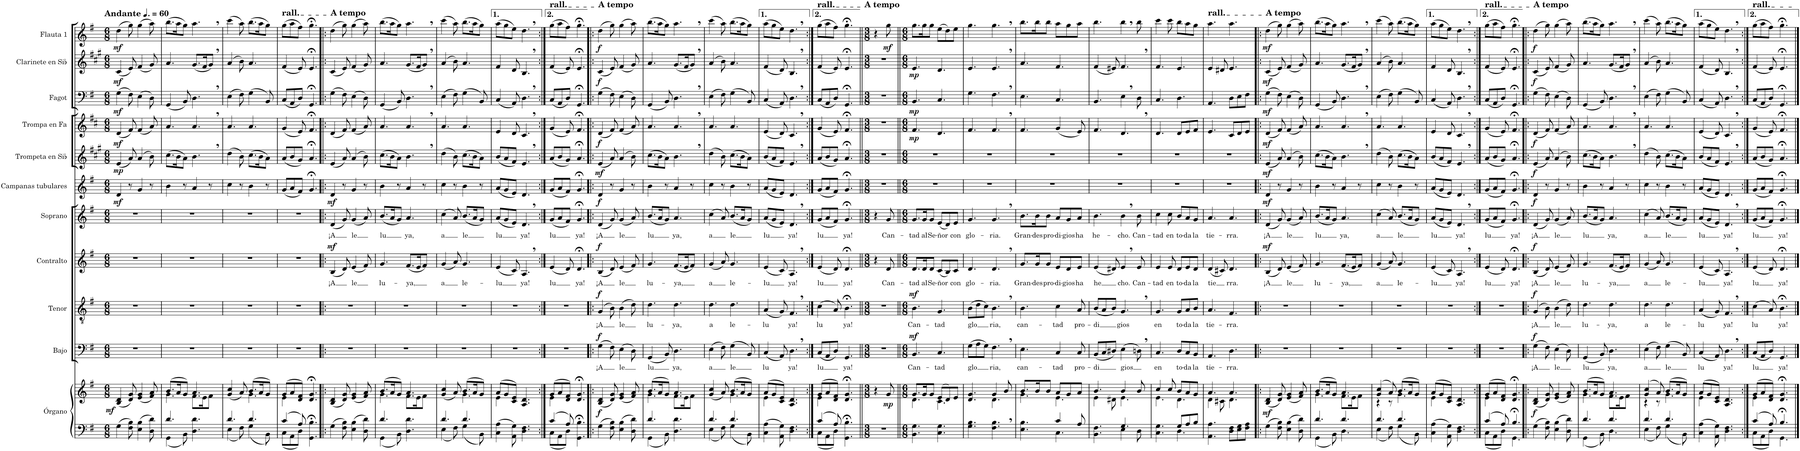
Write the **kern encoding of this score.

**kern	**kern	**dynam	**kern	**text	**dynam	**kern	**text	**dynam	**kern	**text	**dynam	**kern	**text	**dynam	**kern	**dynam	**kern	**dynam	**kern	**dynam	**kern	**dynam	**kern	**dynam	**kern	**dynam
*part11	*part11	*part11	*part10	*part10	*part10	*part9	*part9	*part9	*part8	*part8	*part8	*part7	*part7	*part7	*part6	*part6	*part5	*part5	*part4	*part4	*part3	*part3	*part2	*part2	*part1	*part1
*staff12	*staff11	*staff11/12	*staff10	*staff10	*staff10	*staff9	*staff9	*staff9	*staff8	*staff8	*staff8	*staff7	*staff7	*staff7	*staff6	*staff6	*staff5	*staff5	*staff4	*staff4	*staff3	*staff3	*staff2	*staff2	*staff1	*staff1
*I"Órgano	*	*	*I"Bajo	*	*	*I"Tenor	*	*	*I"Contralto	*	*	*I"Soprano	*	*	*I"Campanas tubulares	*	*I"Trompeta en Sib	*	*I"Trompa en Fa	*	*I"Fagot	*	*I"Clarinete en Sib	*	*I"Flauta 1	*
*	*	*	*I'B.	*	*	*I'T.	*	*	*I'C.	*	*	*I'S.	*	*	*I'C.t.	*	*I'Tpt. en Sib	*	*	*	*I'Fg.	*	*I'Cl. en Sib	*	*I'Fl. 1	*
*clefF4	*clefG2	*	*clefF4	*	*	*clefGv2	*	*	*clefG2	*	*	*clefG2	*	*	*clefG2	*	*clefG2	*	*clefG2	*	*clefF4	*	*clefG2	*	*clefG2	*
*	*	*	*	*	*	*	*	*	*	*	*	*	*	*	*	*	*Trd1c2	*	*Trd4c7	*	*	*	*Trd1c2	*	*	*
*k[f#]	*k[f#]	*	*k[f#]	*	*	*k[f#]	*	*	*k[f#]	*	*	*k[f#]	*	*	*k[f#]	*	*k[f#c#g#]	*	*k[f#c#]	*	*k[f#]	*	*k[f#c#g#]	*	*k[f#]	*
*M6/8	*M6/8	*	*M6/8	*	*	*M6/8	*	*	*M6/8	*	*	*M6/8	*	*	*M6/8	*	*M6/8	*	*M6/8	*	*M6/8	*	*M6/8	*	*M6/8	*
*MM90	*MM90	*	*MM90	*	*	*MM90	*	*	*MM90	*	*	*MM90	*	*	*MM90	*	*MM90	*	*MM90	*	*MM90	*	*MM90	*	*MM90	*
=1	=1	=1	=1	=1	=1	=1	=1	=1	=1	=1	=1	=1	=1	=1	=1	=1	=1	=1	=1	=1	=1	=1	=1	=1	=1	=1
!	!	!	!	!	!	!	!	!	!	!	!	!	!	!	!	!	!	!	!	!	!	!	!	!	!LO:TX:a:B:t=Andante	!
!	!	!LO:DY:b	!	!	!	!	!	!	!	!	!	!	!	!	!	!LO:DY:b	!	!LO:DY:b	!	!LO:DY:b	!	!LO:DY:b	!	!LO:DY:b	!	!LO:DY:b
4G\	(4B/ 4d/	mf	2.r	.	.	2.r	.	.	2.r	.	.	2.r	.	.	4d/	mf	(4e/	mp	(4d/	mf	(4G\	mf	(4c#/	mf	(4dd\	mf
8F#\ 8B\	8d/ 8g/)	.	.	.	.	.	.	.	.	.	.	.	.	.	8r	.	8a/)	.	8f#/)	.	8F#\)	.	8e/)	.	8gg\)	.
4E\ 4B\	(4e/ 4g/	.	.	.	.	.	.	.	.	.	.	.	.	.	4g/	.	(4a/	.	(4f#/	.	(4E\	.	(4f#/	.	(4gg\	.
8D\ 8d\	8f#/ 8a/)	.	.	.	.	.	.	.	.	.	.	.	.	.	8r	.	8b\)	.	8a/)	.	8D\)	.	8g#/)	.	8aa\)	.
=2	=2	=2	=2	=2	=2	=2	=2	=2	=2	=2	=2	=2	=2	=2	=2	=2	=2	=2	=2	=2	=2	=2	=2	=2	=2	=2
*^	*^	*	*	*	*	*	*	*	*	*	*	*	*	*	*	*	*	*	*	*	*	*	*	*	*	*
4.d/	4GG\	(8.b/L	4.g\	.	2.r	.	.	2.r	.	.	2.r	.	.	2.r	.	.	4b\	.	(8.cc#\L	.	4.a/	.	(4GG/	.	4.a/	.	(8.bb\L	.
.	.	16a/K	.	.	.	.	.	.	.	.	.	.	.	.	.	.	.	.	16b\K	.	.	.	.	.	.	.	16aa\K	.
.	8BB\	8g/J)	.	.	.	.	.	.	.	.	.	.	.	.	.	.	8r	.	8a\J)	.	.	.	8BB/)	.	.	.	8gg\J)	.
4.D\ 4.d\	4.ryy	4.a/	8.f#\L	.	.	.	.	.	.	.	.	.	.	.	.	.	4a/	.	4.b,\	.	4.a,/	.	4.D,\	.	(8.g#/L	.	4.aa,\	.
.	.	.	16e\K	.	.	.	.	.	.	.	.	.	.	.	.	.	.	.	.	.	.	.	.	.	16f#/K	.	.	.
.	.	.	8f#\J	.	.	.	.	.	.	.	.	.	.	.	.	.	8r	.	.	.	.	.	.	.	8g#,/J)	.	.	.
=3	=3	=3	=3	=3	=3	=3	=3	=3	=3	=3	=3	=3	=3	=3	=3	=3	=3	=3	=3	=3	=3	=3	=3	=3	=3	=3	=3	=3
4.d/	4E\	(4g/ 4cc/	4.ryy	.	2.r	.	.	2.r	.	.	2.r	.	.	2.r	.	.	4cc\	.	(4dd\	.	4.a/	.	(4E\	.	(4a/	.	(4ccc\	.
.	8F#\	8a/)	.	.	.	.	.	.	.	.	.	.	.	.	.	.	8r	.	8b\)	.	.	.	8F#\)	.	8b\)	.	8aa\)	.
4.d/	4G\	(8.b/L	4.g\	.	.	.	.	.	.	.	.	.	.	.	.	.	4b\	.	(8.cc#\L	.	4.a/	.	(4G\	.	4.a/	.	(8.bb\L	.
.	.	16a/K	.	.	.	.	.	.	.	.	.	.	.	.	.	.	.	.	16b\K	.	.	.	.	.	.	.	16aa\K	.
.	8BB\	8g/J)	.	.	.	.	.	.	.	.	.	.	.	.	.	.	8r	.	8a\J)	.	.	.	8BB/)	.	.	.	8gg\J)	.
=4	=4	=4	=4	=4	=4	=4	=4	=4	=4	=4	=4	=4	=4	=4	=4	=4	=4	=4	=4	=4	=4	=4	=4	=4	=4	=4	=4	=4
!	!	!	!	!	!	!	!	!	!	!	!	!	!	!	!	!	!	!	!	!	!	!	!	!	!	!	!LO:TX:a:t=rall.	!
4c/	8C\L	(8g/L	4e\	.	2.r	.	.	2.r	.	.	2.r	.	.	2.r	.	.	(8g/L	.	(8a/L	.	(4g/	.	(8C/L	.	(4f#/	.	(8gg\L	.
.	8AA\	8a/	.	.	.	.	.	.	.	.	.	.	.	.	.	.	8a/	.	8b/	.	.	.	8AA/	.	.	.	8aa\	.
8A/	8D\J	8d/ 8f#/J)	2ryy	.	.	.	.	.	.	.	.	.	.	.	.	.	8f#/J)	.	8g#/J)	.	8e/)	.	8D/J)	.	8e/)	.	8ff#\J)	.
4.GG\;< 4.B\;<	4.ryy	4.d/;< 4.g/;<	.	.	.	.	.	.	.	.	.	.	.	.	.	.	4.g;</	.	4.a;</	.	4.f#;</	.	4.GG;</	.	4.e;</	.	4.gg;<\	.
*	*	*v	*v	*	*	*	*	*	*	*	*	*	*	*	*	*	*	*	*	*	*	*	*	*	*	*	*	*
=5!|:	=5!|:	=5!|:	=5!|:	=5!|:	=5!|:	=5!|:	=5!|:	=5!|:	=5!|:	=5!|:	=5!|:	=5!|:	=5!|:	=5!|:	=5!|:	=5!|:	=5!|:	=5!|:	=5!|:	=5!|:	=5!|:	=5!|:	=5!|:	=5!|:	=5!|:	=5!|:	=5!|:
!	!	!	!	!	!	!	!	!	!	!	!	!	!	!	!	!	!	!	!	!	!	!	!	!	!	!LO:TX:a:B:t=A tempo	!
!	!	!	!	!	!	!	!	!	!	!	!LO:LY:b	!LO:DY:a	!	!LO:LY:b	!LO:DY:a	!	!	!	!	!	!	!	!	!	!	!	!
*v	*v	*	*	*	*	*	*	*	*	*	*	*	*	*	*	*	*	*	*	*	*	*	*	*	*	*	*
4G\	(4B/ 4d/	.	2.r	.	.	2.r	.	.	(4B/	¡A	mf	(4d/	¡A	mf	4d/	.	(4e/	.	(4d/	.	(4G\	.	(4c#/	.	(4dd\	.
8F#\ 8B\	8d/ 8g/)	.	.	.	.	.	.	.	8d/)	.	.	8g/)	.	.	8r	.	8a/)	.	8f#/)	.	8F#\)	.	8e/)	.	8gg\)	.
!	!	!	!	!	!	!	!	!	!	!LO:LY:b	!	!	!LO:LY:b	!	!	!	!	!	!	!	!	!	!	!	!	!
4E\ 4B\	(4e/ 4g/	.	.	.	.	.	.	.	(4e/	le	.	(4g/	le	.	4g/	.	(4a/	.	(4f#/	.	(4E\	.	(4f#/	.	(4gg\	.
8D\ 8d\	8f#/ 8a/)	.	.	.	.	.	.	.	8f#/)	.	.	8a/)	.	.	8r	.	8b\)	.	8a/)	.	8D\)	.	8g#/)	.	8aa\)	.
=6	=6	=6	=6	=6	=6	=6	=6	=6	=6	=6	=6	=6	=6	=6	=6	=6	=6	=6	=6	=6	=6	=6	=6	=6	=6	=6
*^	*^	*	*	*	*	*	*	*	*	*	*	*	*	*	*	*	*	*	*	*	*	*	*	*	*	*
!	!	!	!	!	!	!	!	!	!	!	!	!LO:LY:b	!	!	!LO:LY:b	!	!	!	!	!	!	!	!	!	!	!	!	!
4.d/	4GG\	(8.b/L	4.g\	.	2.r	.	.	2.r	.	.	4.g/	lu-	.	(8.b/L	lu	.	4b\	.	(8.cc#\L	.	4.a/	.	(4GG/	.	4.a/	.	(8.bb\L	.
.	.	16a/K	.	.	.	.	.	.	.	.	.	.	.	16a/K	.	.	.	.	16b\K	.	.	.	.	.	.	.	16aa\K	.
.	8BB\	8g/J)	.	.	.	.	.	.	.	.	.	.	.	8g/J)	.	.	8r	.	8a\J)	.	.	.	8BB/)	.	.	.	8gg\J)	.
!	!	!	!	!	!	!	!	!	!	!	!	!LO:LY:b	!	!	!LO:LY:b	!	!	!	!	!	!	!	!	!	!	!	!	!
4.D\ 4.d\	4.ryy	4.a/	8.f#\L	.	.	.	.	.	.	.	(8.f#/L	-ya,	.	4.a/	ya,	.	4a/	.	4.b,\	.	4.a,/	.	4.D,\	.	(8.g#/L	.	4.aa,\	.
.	.	.	16e\K	.	.	.	.	.	.	.	16e/K	.	.	.	.	.	.	.	.	.	.	.	.	.	16f#/K	.	.	.
.	.	.	8f#\J	.	.	.	.	.	.	.	8f#/J)	.	.	.	.	.	8r	.	.	.	.	.	.	.	8g#,/J)	.	.	.
=7	=7	=7	=7	=7	=7	=7	=7	=7	=7	=7	=7	=7	=7	=7	=7	=7	=7	=7	=7	=7	=7	=7	=7	=7	=7	=7	=7	=7
!	!	!	!	!	!	!	!	!	!	!	!	!LO:LY:b	!	!	!LO:LY:b	!	!	!	!	!	!	!	!	!	!	!	!	!
4.d/	4E\	(4g/ 4cc/	4.ryy	.	2.r	.	.	2.r	.	.	(4g/	a	.	(4cc\	a	.	4cc\	.	(4dd\	.	4.a/	.	(4E\	.	(4a/	.	(4ccc\	.
.	8F#\	8a/)	.	.	.	.	.	.	.	.	8a/)	.	.	8a/)	.	.	8r	.	8b\)	.	.	.	8F#\)	.	8b\)	.	8aa\)	.
!	!	!	!	!	!	!	!	!	!	!	!	!LO:LY:b	!	!	!LO:LY:b	!	!	!	!	!	!	!	!	!	!	!	!	!
4.d/	4G\	(8.b/L	4.g\	.	.	.	.	.	.	.	4.g/	le-	.	(8.b/L	le	.	4b\	.	(8.cc#\L	.	4.a/	.	(4G\	.	4.a/	.	(8.bb\L	.
.	.	16a/K	.	.	.	.	.	.	.	.	.	.	.	16a/K	.	.	.	.	16b\K	.	.	.	.	.	.	.	16aa\K	.
.	8BB\	8g/J)	.	.	.	.	.	.	.	.	.	.	.	8g/J)	.	.	8r	.	8a\J)	.	.	.	8BB/)	.	.	.	8gg\J)	.
=8	=8	=8	=8	=8	=8	=8	=8	=8	=8	=8	=8	=8	=8	=8	=8	=8	=8	=8	=8	=8	=8	=8	=8	=8	=8	=8	=8	=8
!	!	!	!	!	!	!	!	!	!	!	!	!LO:LY:b	!	!	!LO:LY:b	!	!	!	!	!	!	!	!	!	!	!	!	!
*v	*v	*	*	*	*	*	*	*	*	*	*	*	*	*	*	*	*	*	*	*	*	*	*	*	*	*	*	*
4C\ 4A\	(8a/L	4e\	.	2.r	.	.	2.r	.	.	(4e/	-lu	.	(8a/L	lu	.	(8a/L	.	(8b/L	.	4e/	.	(4C/	.	4f#/	.	(8aa\L	.
.	8g/	.	.	.	.	.	.	.	.	.	.	.	8g/	.	.	8g/	.	8a/	.	.	.	.	.	.	.	8gg\	.
8AA\ 8G\	8c/ 8e/J)	2ryy	.	.	.	.	.	.	.	8c/)	.	.	8e/J)	.	.	8e/J)	.	8f#/J)	.	8d/	.	8AA/)	.	8d/	.	8ee\J)	.
!	!	!	!	!	!	!	!	!	!	!	!LO:LY:b	!	!	!LO:LY:b	!	!	!	!	!	!	!	!	!	!	!	!	!
4.D\ 4.F#\	4.A/ 4.d/	.	.	.	.	.	.	.	.	4.A,/	ya!	.	4.d,/	ya!	.	4.d/	.	4.e,/	.	4.c#,/	.	4.D,\	.	4.B,/	.	4.dd,\	.
=9:|!	=9:|!	=9:|!	=9:|!	=9:|!	=9:|!	=9:|!	=9:|!	=9:|!	=9:|!	=9:|!	=9:|!	=9:|!	=9:|!	=9:|!	=9:|!	=9:|!	=9:|!	=9:|!	=9:|!	=9:|!	=9:|!	=9:|!	=9:|!	=9:|!	=9:|!	=9:|!	=9:|!
*^	*	*	*	*	*	*	*	*	*	*	*	*	*	*	*	*	*	*	*	*	*	*	*	*	*	*	*
!	!	!	!	!	!	!	!	!	!	!	!	!	!	!	!	!	!	!	!	!	!	!	!	!	!	!	!LO:TX:a:t=rall.	!
!	!	!	!	!	!	!	!	!	!	!	!	!LO:LY:b	!	!	!LO:LY:b	!	!	!	!	!	!	!	!	!	!	!	!	!
4c/	8C\L	(8g/L	4e\	.	2.r	.	.	2.r	.	.	(4e/	-lu	.	(8g/L	lu	.	(8g/L	.	(8a/L	.	(4g/	.	(8C/L	.	(4f#/	.	(8gg\L	.
.	8AA\	8a/	.	.	.	.	.	.	.	.	.	.	.	8a/	.	.	8a/	.	8b/	.	.	.	8AA/	.	.	.	8aa\	.
8A/	8D\J	8d/ 8f#/J)	2ryy	.	.	.	.	.	.	.	8d/)	.	.	8f#/J)	.	.	8f#/J)	.	8g#/J)	.	8e/)	.	8D/J)	.	8e/)	.	8ff#\J)	.
!	!	!	!	!	!	!	!	!	!	!	!	!LO:LY:b	!	!	!LO:LY:b	!	!	!	!	!	!	!	!	!	!	!	!	!
4.GG\;< 4.B\;<	4.ryy	4.d/;< 4.g/;<	.	.	.	.	.	.	.	.	4.d;</	ya!	.	4.g;</	ya!	.	4.g;</	.	4.a;</	.	4.f#;</	.	4.GG;</	.	4.e;</	.	4.gg;<\	.
*	*	*v	*v	*	*	*	*	*	*	*	*	*	*	*	*	*	*	*	*	*	*	*	*	*	*	*	*	*
=10!|:	=10!|:	=10!|:	=10!|:	=10!|:	=10!|:	=10!|:	=10!|:	=10!|:	=10!|:	=10!|:	=10!|:	=10!|:	=10!|:	=10!|:	=10!|:	=10!|:	=10!|:	=10!|:	=10!|:	=10!|:	=10!|:	=10!|:	=10!|:	=10!|:	=10!|:	=10!|:	=10!|:
!	!	!	!	!	!	!	!	!	!	!	!	!	!	!	!	!	!	!	!	!	!	!	!	!	!	!LO:TX:a:B:t=A tempo	!
!	!	!	!LO:DY:b	!	!LO:LY:b	!LO:DY:a	!	!LO:LY:b	!LO:DY:a	!	!LO:LY:b	!LO:DY:a	!	!LO:LY:b	!LO:DY:a	!	!	!	!LO:DY:b	!	!LO:DY:b	!	!	!	!LO:DY:b	!	!LO:DY:b
*v	*v	*	*	*	*	*	*	*	*	*	*	*	*	*	*	*	*	*	*	*	*	*	*	*	*	*	*
4G\	(4B/ 4d/	f	(4G\	¡A	f	(4G/	¡A	f	(4B/	¡A	f	(4d/	¡A	f	4d/	.	(4e/	mf	(4d/	f	(4G\	.	(4c#/	f	(4dd\	f
8F#\ 8B\	8d/ 8g/)	.	8F#\)	.	.	8B\)	.	.	8d/)	.	.	8g/)	.	.	8r	.	8a/)	.	8f#/)	.	8F#\)	.	8e/)	.	8gg\)	.
!	!	!	!	!LO:LY:b	!	!	!LO:LY:b	!	!	!LO:LY:b	!	!	!LO:LY:b	!	!	!	!	!	!	!	!	!	!	!	!	!
4E\ 4B\	(4e/ 4g/	.	(4E\	le	.	(4B\	le	.	(4e/	le	.	(4g/	le	.	4g/	.	(4a/	.	(4f#/	.	(4E\	.	(4f#/	.	(4gg\	.
8D\ 8d\	8f#/ 8a/)	.	8D\)	.	.	8d\)	.	.	8f#/)	.	.	8a/)	.	.	8r	.	8b\)	.	8a/)	.	8D\)	.	8g#/)	.	8aa\)	.
=11	=11	=11	=11	=11	=11	=11	=11	=11	=11	=11	=11	=11	=11	=11	=11	=11	=11	=11	=11	=11	=11	=11	=11	=11	=11	=11
*^	*^	*	*	*	*	*	*	*	*	*	*	*	*	*	*	*	*	*	*	*	*	*	*	*	*	*
!	!	!	!	!	!	!LO:LY:b	!	!	!LO:LY:b	!	!	!LO:LY:b	!	!	!LO:LY:b	!	!	!	!	!	!	!	!	!	!	!	!	!
4.d/	4GG\	(8.b/L	4.g\	.	(4GG/	lu	.	4.d\	lu-	.	4.g/	lu-	.	(8.b/L	lu	.	4b\	.	(8.cc#\L	.	4.a/	.	(4GG/	.	4.a/	.	(8.bb\L	.
.	.	16a/K	.	.	.	.	.	.	.	.	.	.	.	16a/K	.	.	.	.	16b\K	.	.	.	.	.	.	.	16aa\K	.
.	8BB\	8g/J)	.	.	8BB/)	.	.	.	.	.	.	.	.	8g/J)	.	.	8r	.	8a\J)	.	.	.	8BB/)	.	.	.	8gg\J)	.
!	!	!	!	!	!	!LO:LY:b	!	!	!LO:LY:b	!	!	!LO:LY:b	!	!	!LO:LY:b	!	!	!	!	!	!	!	!	!	!	!	!	!
4.D\ 4.d\	4.ryy	4.a/	8.f#\L	.	4.D\	ya,	.	4.d\	-ya,	.	(8.f#/L	-ya,	.	4.a/	ya,	.	4a/	.	4.b,\	.	4.a,/	.	4.D,\	.	(8.g#/L	.	4.aa,\	.
.	.	.	16e\K	.	.	.	.	.	.	.	16e/K	.	.	.	.	.	.	.	.	.	.	.	.	.	16f#/K	.	.	.
.	.	.	8f#\J	.	.	.	.	.	.	.	8f#/J)	.	.	.	.	.	8r	.	.	.	.	.	.	.	8g#,/J)	.	.	.
=12	=12	=12	=12	=12	=12	=12	=12	=12	=12	=12	=12	=12	=12	=12	=12	=12	=12	=12	=12	=12	=12	=12	=12	=12	=12	=12	=12	=12
!	!	!	!	!	!	!LO:LY:b	!	!	!LO:LY:b	!	!	!LO:LY:b	!	!	!LO:LY:b	!	!	!	!	!	!	!	!	!	!	!	!	!
4.d/	4E\	(4g/ 4cc/	4.ryy	.	(4E\	a	.	4.d\	a	.	(4g/	a	.	(4cc\	a	.	4cc\	.	(4dd\	.	4.a/	.	(4E\	.	(4a/	.	(4ccc\	.
.	8F#\	8a/)	.	.	8F#\)	.	.	.	.	.	8a/)	.	.	8a/)	.	.	8r	.	8b\)	.	.	.	8F#\)	.	8b\)	.	8aa\)	.
!	!	!	!	!	!	!LO:LY:b	!	!	!LO:LY:b	!	!	!LO:LY:b	!	!	!LO:LY:b	!	!	!	!	!	!	!	!	!	!	!	!	!
4.d/	4G\	(8.b/L	4.g\	.	(4G\	le	.	4.d\	le-	.	4.g/	le-	.	(8.b/L	le	.	4b\	.	(8.cc#\L	.	4.a/	.	(4G\	.	4.a/	.	(8.bb\L	.
.	.	16a/K	.	.	.	.	.	.	.	.	.	.	.	16a/K	.	.	.	.	16b\K	.	.	.	.	.	.	.	16aa\K	.
.	8BB\	8g/J)	.	.	8BB/)	.	.	.	.	.	.	.	.	8g/J)	.	.	8r	.	8a\J)	.	.	.	8BB/)	.	.	.	8gg\J)	.
=13	=13	=13	=13	=13	=13	=13	=13	=13	=13	=13	=13	=13	=13	=13	=13	=13	=13	=13	=13	=13	=13	=13	=13	=13	=13	=13	=13	=13
!	!	!	!	!	!	!LO:LY:b	!	!	!LO:LY:b	!	!	!LO:LY:b	!	!	!LO:LY:b	!	!	!	!	!	!	!	!	!	!	!	!	!
*v	*v	*	*	*	*	*	*	*	*	*	*	*	*	*	*	*	*	*	*	*	*	*	*	*	*	*	*	*
4C\ 4A\	(8a/L	4e\	.	(4C/	lu	.	(4A/	-lu	.	(4e/	-lu	.	(8a/L	lu	.	(8a/L	.	(8b/L	.	(4e/	.	(4C/	.	(4f#/	.	(8aa\L	.
.	8g/	.	.	.	.	.	.	.	.	.	.	.	8g/	.	.	8g/	.	8a/	.	.	.	.	.	.	.	8gg\	.
8AA\ 8G\	8c/ 8e/J)	2ryy	.	8AA/)	.	.	8G/)	.	.	8c/)	.	.	8e/J)	.	.	8e/J)	.	8f#/J)	.	8d/)	.	8AA/)	.	8d/)	.	8ee\J)	.
!	!	!	!	!	!LO:LY:b	!	!	!LO:LY:b	!	!	!LO:LY:b	!	!	!LO:LY:b	!	!	!	!	!	!	!	!	!	!	!	!	!
4.D\ 4.F#\	4.A/ 4.d/	.	.	4.D,\	ya!	.	4.F#,/	ya!	.	4.A,/	ya!	.	4.d,/	ya!	.	4.d/	.	4.e,/	.	4.c#,/	.	4.D,\	.	4.B,/	.	4.dd,\	.
=14:|!	=14:|!	=14:|!	=14:|!	=14:|!	=14:|!	=14:|!	=14:|!	=14:|!	=14:|!	=14:|!	=14:|!	=14:|!	=14:|!	=14:|!	=14:|!	=14:|!	=14:|!	=14:|!	=14:|!	=14:|!	=14:|!	=14:|!	=14:|!	=14:|!	=14:|!	=14:|!	=14:|!
*^	*	*	*	*	*	*	*	*	*	*	*	*	*	*	*	*	*	*	*	*	*	*	*	*	*	*	*
!	!	!	!	!	!	!	!	!	!	!	!	!	!	!	!	!	!	!	!	!	!	!	!	!	!	!	!LO:TX:a:t=rall.	!
!	!	!	!	!	!	!LO:LY:b	!	!	!LO:LY:b	!	!	!LO:LY:b	!	!	!LO:LY:b	!	!	!	!	!	!	!	!	!	!	!	!	!
4c/	8C\L	(8g/L	4e\	.	(8C/L	lu	.	(4c\	-lu	.	(4e/	-lu	.	(8g/L	lu	.	(8g/L	.	(8a/L	.	(4g/	.	(8C/L	.	(4f#/	.	(8gg\L	.
.	8AA\	8a/	.	.	8AA/	.	.	.	.	.	.	.	.	8a/	.	.	8a/	.	8b/	.	.	.	8AA/	.	.	.	8aa\	.
8A/	8D\J	8d/ 8f#/J)	2ryy	.	8D/J)	.	.	8A/)	.	.	8d/)	.	.	8f#/J)	.	.	8f#/J)	.	8g#/J)	.	8e/)	.	8D/J)	.	8e/)	.	8ff#\J)	.
!	!	!	!	!	!	!LO:LY:b	!	!	!LO:LY:b	!	!	!LO:LY:b	!	!	!LO:LY:b	!	!	!	!	!	!	!	!	!	!	!	!	!
4.GG\;< 4.B\;<	4.ryy	4.d/;< 4.g/;<	.	.	4.GG/	ya!	.	4.B;<\	ya!	.	4.d;</	ya!	.	4.g;</	ya!	.	4.g;</	.	4.a;</	.	4.f#;</	.	4.GG;</	.	4.e;</	.	4.gg;<\	.
*v	*v	*	*	*	*	*	*	*	*	*	*	*	*	*	*	*	*	*	*	*	*	*	*	*	*	*	*	*
*	*v	*v	*	*	*	*	*	*	*	*	*	*	*	*	*	*	*	*	*	*	*	*	*	*	*	*	*
=15||	=15||	=15||	=15||	=15||	=15||	=15||	=15||	=15||	=15||	=15||	=15||	=15||	=15||	=15||	=15||	=15||	=15||	=15||	=15||	=15||	=15||	=15||	=15||	=15||	=15||	=15||
*M3/8	*M3/8	*	*M3/8	*	*	*M3/8	*	*	*M3/8	*	*	*M3/8	*	*	*M3/8	*	*M3/8	*	*M3/8	*	*M3/8	*	*M3/8	*	*M3/8	*
*^	*	*	*	*	*	*	*	*	*	*	*	*	*	*	*	*	*	*	*	*	*	*	*	*	*	*
!	!	!	!	!	!	!	!	!	!	!	!	!	!	!	!	!	!	!	!	!	!	!	!	!	!	!LO:TX:a:B:t=A tempo	!
*v	*v	*	*	*	*	*	*	*	*	*	*	*	*	*	*	*	*	*	*	*	*	*	*	*	*	*	*
4.r	4r	.	4.r	.	.	4.r	.	.	4r	.	.	4r	.	.	4.r	.	4.r	.	4.r	.	4.r	.	4.r	.	4r	.
!	!	!LO:DY:b	!	!	!	!	!	!	!	!LO:LY:b	!	!	!LO:LY:b	!	!	!	!	!	!	!	!	!	!	!	!	!LO:DY:b
.	8g/	mp	.	.	.	.	.	.	8d/	Can-	.	8g/	Can-	.	.	.	.	.	.	.	.	.	.	.	8gg\	mf
=16||	=16||	=16||	=16||	=16||	=16||	=16||	=16||	=16||	=16||	=16||	=16||	=16||	=16||	=16||	=16||	=16||	=16||	=16||	=16||	=16||	=16||	=16||	=16||	=16||	=16||	=16||
*M6/8	*M6/8	*	*M6/8	*	*	*M6/8	*	*	*M6/8	*	*	*M6/8	*	*	*M6/8	*	*M6/8	*	*M6/8	*	*M6/8	*	*M6/8	*	*M6/8	*
*	*^	*	*	*	*	*	*	*	*	*	*	*	*	*	*	*	*	*	*	*	*	*	*	*	*	*
!	!	!	!	!	!LO:LY:b	!LO:DY:a	!	!LO:LY:b	!LO:DY:a	!	!LO:LY:b	!	!	!LO:LY:b	!	!	!	!	!	!	!LO:DY:b	!	!LO:DY:b	!	!LO:DY:b	!	!
4.BB\ 4.G\	8.g/L	4.d\	.	4.BB/	Can-	mf	4.B\	Can-	mf	8.d/L	-tad	.	8.g/L	-tad	.	2.r	.	2.r	.	4.f#/	mp	4.BB/	mp	4.e/	mp	8.gg\L	.
!	!	!	!	!	!	!	!	!	!	!	!LO:LY:b	!	!	!LO:LY:b	!	!	!	!	!	!	!	!	!	!	!	!	!
.	16g/K	.	.	.	.	.	.	.	.	16d/K	al	.	16g/K	al	.	.	.	.	.	.	.	.	.	.	.	16gg\K	.
!	!	!	!	!	!	!	!	!	!	!	!LO:LY:b	!	!	!LO:LY:b	!	!	!	!	!	!	!	!	!	!	!	!	!
.	8g/J	.	.	.	.	.	.	.	.	8d/J	Se-	.	8g/J	Se-	.	.	.	.	.	.	.	.	.	.	.	8gg\J	.
!	!	!	!	!	!LO:LY:b	!	!	!LO:LY:b	!	!	!LO:LY:b	!	!	!LO:LY:b	!	!	!	!	!	!	!	!	!	!	!	!	!
4.C\ 4.G\	(8e/L	4.c\	.	4.C/	-tad	.	4.G/	-tad	.	(8c/L	-ñor	.	(8e/L	-ñor	.	.	.	.	.	4.d/	.	4.C/	.	4.d/	.	(8ee\L	.
.	8d/)	.	.	.	.	.	.	.	.	8B/)	.	.	8d/)	.	.	.	.	.	.	.	.	.	.	.	.	8dd\)	.
!	!	!	!	!	!	!	!	!	!	!	!LO:LY:b	!	!	!LO:LY:b	!	!	!	!	!	!	!	!	!	!	!	!	!
.	8e/J	.	.	.	.	.	.	.	.	8c/J	con	.	8e/J	con	.	.	.	.	.	.	.	.	.	.	.	8ee\J	.
=17	=17	=17	=17	=17	=17	=17	=17	=17	=17	=17	=17	=17	=17	=17	=17	=17	=17	=17	=17	=17	=17	=17	=17	=17	=17	=17	=17
!	!	!	!	!	!LO:LY:b	!	!	!LO:LY:b	!	!	!LO:LY:b	!	!	!LO:LY:b	!	!	!	!	!	!	!	!	!	!	!	!	!
4.G\ 4.B\	4.d/ 4.g/	4.ryy	.	(8G\L	glo	.	(8B\L	glo	.	4.d/	glo-	.	4.g/	glo-	.	2.r	.	2.r	.	4.f#/	.	4.G\	.	4.e/	.	4.gg\	.
.	.	.	.	8A\	.	.	8d\	.	.	.	.	.	.	.	.	.	.	.	.	.	.	.	.	.	.	.	.
.	.	.	.	8G\J)	.	.	8c\J)	.	.	.	.	.	.	.	.	.	.	.	.	.	.	.	.	.	.	.	.
!	!	!	!	!	!LO:LY:b	!	!	!LO:LY:b	!	!	!LO:LY:b	!	!	!LO:LY:b	!	!	!	!	!	!	!	!	!	!	!	!	!
4.F#\, 4.B\,	4g/	4.d\	.	4.F#,\	ria,	.	4.B,\	ria,	.	4.d,/	-ria.	.	4.g,/	-ria.	.	.	.	.	.	4.f#,/	.	4.F#,\	.	4.e,/	.	4.gg,\	.
.	8b/	.	.	.	.	.	.	.	.	.	.	.	.	.	.	.	.	.	.	.	.	.	.	.	.	.	.
=18	=18	=18	=18	=18	=18	=18	=18	=18	=18	=18	=18	=18	=18	=18	=18	=18	=18	=18	=18	=18	=18	=18	=18	=18	=18	=18	=18
*^	*	*	*	*	*	*	*	*	*	*	*	*	*	*	*	*	*	*	*	*	*	*	*	*	*	*	*
!	!	!	!	!	!	!LO:LY:b	!	!	!LO:LY:b	!	!	!LO:LY:b	!	!	!LO:LY:b	!	!	!	!	!	!	!	!	!	!	!	!	!
4.E\ 4.B\	4.ryy	8.b/L	4.g\	.	4.E\	can-	.	4.B\	can-	.	8.g/L	Gran-	.	8.b\L	Gran-	.	2.r	.	2.r	.	4.f#/	.	4.E\	.	4.a/	.	8.bb\L	.
!	!	!	!	!	!	!	!	!	!	!	!	!LO:LY:b	!	!	!LO:LY:b	!	!	!	!	!	!	!	!	!	!	!	!	!
.	.	16b/K	.	.	.	.	.	.	.	.	16g/K	-des	.	16b\K	-des	.	.	.	.	.	.	.	.	.	.	.	16bb\K	.
!	!	!	!	!	!	!	!	!	!	!	!	!LO:LY:b	!	!	!LO:LY:b	!	!	!	!	!	!	!	!	!	!	!	!	!
.	.	8b/J	.	.	.	.	.	.	.	.	8g/J	pro-	.	8b\J	pro-	.	.	.	.	.	.	.	.	.	.	.	8bb\J	.
!	!	!	!	!	!	!LO:LY:b	!	!	!LO:LY:b	!	!	!LO:LY:b	!	!	!LO:LY:b	!	!	!	!	!	!	!	!	!	!	!	!	!
4c/	4.C\	8a/L	4.e\	.	4C/	-tad	.	4c\	-tad	.	8e/L	-di-	.	8a/L	-di-	.	.	.	.	.	(4g/	.	4.C/	.	4.f#/	.	8aa\L	.
!	!	!	!	!	!	!	!	!	!	!	!	!LO:LY:b	!	!	!LO:LY:b	!	!	!	!	!	!	!	!	!	!	!	!	!
.	.	8g/	.	.	.	.	.	.	.	.	8d/	-gios	.	8g/	-gios	.	.	.	.	.	.	.	.	.	.	.	8gg\	.
!	!	!	!	!	!	!LO:LY:b	!	!	!LO:LY:b	!	!	!LO:LY:b	!	!	!LO:LY:b	!	!	!	!	!	!	!	!	!	!	!	!	!
8A/	.	8a/J	.	.	8C/	pro-	.	8A/	pro-	.	8e/J	ha	.	8a/J	ha	.	.	.	.	.	8e/)	.	.	.	.	.	8aa\J	.
=19	=19	=19	=19	=19	=19	=19	=19	=19	=19	=19	=19	=19	=19	=19	=19	=19	=19	=19	=19	=19	=19	=19	=19	=19	=19	=19	=19	=19
!	!	!	!	!	!	!LO:LY:b	!	!	!LO:LY:b	!	!	!LO:LY:b	!	!	!LO:LY:b	!	!	!	!	!	!	!	!	!	!	!	!	!
4.BB\ 4.F#\	4.ryy	4.b/	4e\	.	(8BB/L	-di	.	(8B/L	-di	.	(4e/	he	.	4.b\	he-	.	2.r	.	2.r	.	4.f#/	.	4.BB/	.	(4f#/	.	4.bb\	.
.	.	.	.	.	8C/	.	.	8A/	.	.	.	.	.	.	.	.	.	.	.	.	.	.	.	.	.	.	.	.
.	.	.	8d#X\	.	8D#X/J)	.	.	8B/J)	.	.	8d#X/)	.	.	.	.	.	.	.	.	.	.	.	.	.	8e#X/)	.	.	.
!	!	!	!	!	!	!LO:LY:b	!	!	!LO:LY:b	!	!	!LO:LY:b	!	!	!LO:LY:b	!	!	!	!	!	!	!	!	!	!	!	!	!
4.G/	4E\	4b/	4.e\	.	(4E\	gios	.	4.G,/	gios	.	4e,/	cho.	.	4b,\	-cho.	.	.	.	.	.	4.d,/	.	4E,\	.	4.f#,/	.	4bb,\	.
!	!	!	!	!	!	!	!	!	!	!	!	!LO:LY:b	!	!	!LO:LY:b	!	!	!	!	!	!	!	!	!	!	!	!	!
.	8D\	8b/	.	.	8Dn,\)	.	.	.	.	.	8e/	Can-	.	8b\	Can-	.	.	.	.	.	.	.	8D\	.	.	.	8bb\	.
=20	=20	=20	=20	=20	=20	=20	=20	=20	=20	=20	=20	=20	=20	=20	=20	=20	=20	=20	=20	=20	=20	=20	=20	=20	=20	=20	=20	=20
!	!	!	!	!	!	!LO:LY:b	!	!	!LO:LY:b	!	!	!LO:LY:b	!	!	!LO:LY:b	!	!	!	!	!	!	!	!	!	!	!	!	!
4.C\ 4.G\	4.ryy	4cc/	4.e\	.	4.C/	en	.	4.G/	en	.	4e/	-tad	.	4cc\	-tad	.	2.r	.	2.r	.	4.d/	.	4.C/	.	4.f#/	.	4ccc\	.
!	!	!	!	!	!	!	!	!	!	!	!	!LO:LY:b	!	!	!LO:LY:b	!	!	!	!	!	!	!	!	!	!	!	!	!
.	.	8cc/	.	.	.	.	.	.	.	.	8e/	en	.	8cc\	en	.	.	.	.	.	.	.	.	.	.	.	8ccc\	.
!	!	!	!	!	!	!LO:LY:b	!	!	!LO:LY:b	!	!	!LO:LY:b	!	!	!LO:LY:b	!	!	!	!	!	!	!	!	!	!	!	!	!
8G/L	4.D\	8b/L	4.d\	.	8D/L	to-	.	8G/L	to-	.	8d/L	to-	.	8b/L	to-	.	.	.	.	.	8d/L	.	4.D\	.	4.e/	.	8bb\L	.
!	!	!	!	!	!	!LO:LY:b	!	!	!LO:LY:b	!	!	!LO:LY:b	!	!	!LO:LY:b	!	!	!	!	!	!	!	!	!	!	!	!	!
8A/	.	8a/	.	.	8C/	-da	.	8A/	-da	.	8e/	-da	.	8a/	-da	.	.	.	.	.	8e/	.	.	.	.	.	8aa\	.
!	!	!	!	!	!	!LO:LY:b	!	!	!LO:LY:b	!	!	!LO:LY:b	!	!	!LO:LY:b	!	!	!	!	!	!	!	!	!	!	!	!	!
8B/J	.	8g/J	.	.	8BB/J	la	.	8B/J	la	.	8d/J	la	.	8g/J	la	.	.	.	.	.	8f#/J	.	.	.	.	.	8gg\J	.
*v	*v	*	*	*	*	*	*	*	*	*	*	*	*	*	*	*	*	*	*	*	*	*	*	*	*	*	*	*
=21	=21	=21	=21	=21	=21	=21	=21	=21	=21	=21	=21	=21	=21	=21	=21	=21	=21	=21	=21	=21	=21	=21	=21	=21	=21	=21	=21
!	!	!	!	!	!	!	!	!	!	!	!	!	!	!	!	!	!	!	!	!	!	!	!	!	!	!LO:TX:a:t=rall.	!
!	!	!	!	!	!LO:LY:b	!	!	!LO:LY:b	!	!	!LO:LY:b	!	!	!LO:LY:b	!	!	!	!	!	!	!	!	!	!	!	!	!
4.AA\ 4.A\	4.a/	4d\	.	4.AA/	tie-	.	4.A/	tie-	.	(4d/	tie	.	4.a/	tie-	.	2.r	.	2.r	.	4.e/	.	4.AA/	.	4e/	.	4.aa\	.
.	.	8c#X\	.	.	.	.	.	.	.	8c#X/)	.	.	.	.	.	.	.	.	.	.	.	.	.	8d#X/	.	.	.
!	!	!	!	!	!LO:LY:b	!	!	!LO:LY:b	!	!	!LO:LY:b	!	!	!LO:LY:b	!	!	!	!	!	!	!	!	!	!	!	!	!
8D\ 8F#\L	4.a/	4.d\	.	4.D\	-rra.	.	4.F#/	-rra.	.	4.d/	rra.	.	4.a/	-rra.	.	.	.	.	.	8c#/L	.	8D\L	.	4.e/	.	4.aa\	.
8E\ 8G\	.	.	.	.	.	.	.	.	.	.	.	.	.	.	.	.	.	.	.	8d/	.	8E\	.	.	.	.	.
8F#\ 8A\J	.	.	.	.	.	.	.	.	.	.	.	.	.	.	.	.	.	.	.	8e/J	.	8F#\J	.	.	.	.	.
*	*v	*v	*	*	*	*	*	*	*	*	*	*	*	*	*	*	*	*	*	*	*	*	*	*	*	*	*
=22!|:	=22!|:	=22!|:	=22!|:	=22!|:	=22!|:	=22!|:	=22!|:	=22!|:	=22!|:	=22!|:	=22!|:	=22!|:	=22!|:	=22!|:	=22!|:	=22!|:	=22!|:	=22!|:	=22!|:	=22!|:	=22!|:	=22!|:	=22!|:	=22!|:	=22!|:	=22!|:
!	!	!	!	!	!	!	!	!	!	!	!	!	!	!	!	!	!	!	!	!	!	!	!	!	!LO:TX:a:B:t=A tempo	!
!	!	!LO:DY:b	!	!	!	!	!	!	!	!LO:LY:b	!LO:DY:a	!	!LO:LY:b	!LO:DY:a	!	!	!	!LO:DY:b	!	!LO:DY:b	!	!LO:DY:b	!	!LO:DY:b	!	!LO:DY:b
4G\	(4B/ 4d/	mf	2.r	.	.	2.r	.	.	(4B/	¡A	mf	(4d/	¡A	mf	4d/	.	(4e/	mf	(4d/	mf	(4G\	mf	(4c#/	mf	(4dd\	mf
8F#\ 8B\	8d/ 8g/)	.	.	.	.	.	.	.	8d/)	.	.	8g/)	.	.	8r	.	8a/)	.	8f#/)	.	8F#\)	.	8e/)	.	8gg\)	.
!	!	!	!	!	!	!	!	!	!	!LO:LY:b	!	!	!LO:LY:b	!	!	!	!	!	!	!	!	!	!	!	!	!
4E\ 4B\	(4e/ 4g/	.	.	.	.	.	.	.	(4e/	le	.	(4g/	le	.	4g/	.	(4a/	.	(4f#/	.	(4E\	.	(4f#/	.	(4gg\	.
8D\ 8d\	8f#/ 8a/)	.	.	.	.	.	.	.	8f#/)	.	.	8a/)	.	.	8r	.	8b\)	.	8a/)	.	8D\)	.	8g#/)	.	8aa\)	.
=23	=23	=23	=23	=23	=23	=23	=23	=23	=23	=23	=23	=23	=23	=23	=23	=23	=23	=23	=23	=23	=23	=23	=23	=23	=23	=23
*^	*^	*	*	*	*	*	*	*	*	*	*	*	*	*	*	*	*	*	*	*	*	*	*	*	*	*
!	!	!	!	!	!	!	!	!	!	!	!	!LO:LY:b	!	!	!LO:LY:b	!	!	!	!	!	!	!	!	!	!	!	!	!
4.d/	4GG\	(8.b/L	4.g\	.	2.r	.	.	2.r	.	.	4.g/	lu-	.	(8.b/L	lu	.	4b\	.	(8.cc#\L	.	4.a/	.	(4GG/	.	4.a/	.	(8.bb\L	.
.	.	16a/K	.	.	.	.	.	.	.	.	.	.	.	16a/K	.	.	.	.	16b\K	.	.	.	.	.	.	.	16aa\K	.
.	8BB\	8g/J)	.	.	.	.	.	.	.	.	.	.	.	8g/J)	.	.	8r	.	8a\J)	.	.	.	8BB/)	.	.	.	8gg\J)	.
!	!	!	!	!	!	!	!	!	!	!	!	!LO:LY:b	!	!	!LO:LY:b	!	!	!	!	!	!	!	!	!	!	!	!	!
4.d/	4.D\	4.a/	8.f#\L	.	.	.	.	.	.	.	(8.f#/L	-ya,	.	4.a/	ya,	.	4a/	.	4.b,\	.	4.a,/	.	4.D,\	.	(8.g#/L	.	4.aa,\	.
.	.	.	16e\K	.	.	.	.	.	.	.	16e/K	.	.	.	.	.	.	.	.	.	.	.	.	.	16f#/K	.	.	.
.	.	.	8f#\J	.	.	.	.	.	.	.	8f#/J)	.	.	.	.	.	8r	.	.	.	.	.	.	.	8g#,/J)	.	.	.
=24	=24	=24	=24	=24	=24	=24	=24	=24	=24	=24	=24	=24	=24	=24	=24	=24	=24	=24	=24	=24	=24	=24	=24	=24	=24	=24	=24	=24
!	!	!	!	!	!	!	!	!	!	!	!	!LO:LY:b	!	!	!LO:LY:b	!	!	!	!	!	!	!	!	!	!	!	!	!
4.d/	4E\	(4g/ 4cc/	4r	.	2.r	.	.	2.r	.	.	(4g/	a	.	(4cc\	a	.	4cc\	.	(4dd\	.	4.a/	.	(4E\	.	(4a/	.	(4ccc\	.
.	8F#\	8a/)	8r	.	.	.	.	.	.	.	8a/)	.	.	8a/)	.	.	8r	.	8b\)	.	.	.	8F#\)	.	8b\)	.	8aa\)	.
!	!	!	!	!	!	!	!	!	!	!	!	!LO:LY:b	!	!	!LO:LY:b	!	!	!	!	!	!	!	!	!	!	!	!	!
4.d/	4G\	(8.b/L	4.g\	.	.	.	.	.	.	.	4.g/	le-	.	(8.b/L	le	.	4b\	.	(8.cc#\L	.	4.a/	.	(4G\	.	4.a/	.	(8.bb\L	.
.	.	16a/K	.	.	.	.	.	.	.	.	.	.	.	16a/K	.	.	.	.	16b\K	.	.	.	.	.	.	.	16aa\K	.
.	8BB\	8g/J)	.	.	.	.	.	.	.	.	.	.	.	8g/J)	.	.	8r	.	8a\J)	.	.	.	8BB/)	.	.	.	8gg\J)	.
=25	=25	=25	=25	=25	=25	=25	=25	=25	=25	=25	=25	=25	=25	=25	=25	=25	=25	=25	=25	=25	=25	=25	=25	=25	=25	=25	=25	=25
!	!	!	!	!	!	!	!	!	!	!	!	!LO:LY:b	!	!	!LO:LY:b	!	!	!	!	!	!	!	!	!	!	!	!	!
*v	*v	*	*	*	*	*	*	*	*	*	*	*	*	*	*	*	*	*	*	*	*	*	*	*	*	*	*	*
4C\ 4A\	(8a/L	4e\	.	2.r	.	.	2.r	.	.	(4e/	-lu	.	(8a/L	lu	.	(8a/L	.	(8b/L	.	4e/	.	(4C/	.	4f#/	.	(8aa\L	.
.	8g/	.	.	.	.	.	.	.	.	.	.	.	8g/	.	.	8g/	.	8a/	.	.	.	.	.	.	.	8gg\	.
8AA\ 8G\	8c/ 8e/J)	2ryy	.	.	.	.	.	.	.	8c/)	.	.	8e/J)	.	.	8e/J)	.	8f#/J)	.	8d/	.	8AA/)	.	8d/	.	8ee\J)	.
!	!	!	!	!	!	!	!	!	!	!	!LO:LY:b	!	!	!LO:LY:b	!	!	!	!	!	!	!	!	!	!	!	!	!
4.D\ 4.F#\	4.A/ 4.d/	.	.	.	.	.	.	.	.	4.A,/	ya!	.	4.d,/	ya!	.	4.d/	.	4.e,/	.	4.c#,/	.	4.D,\	.	4.B,/	.	4.dd,\	.
=26:|!	=26:|!	=26:|!	=26:|!	=26:|!	=26:|!	=26:|!	=26:|!	=26:|!	=26:|!	=26:|!	=26:|!	=26:|!	=26:|!	=26:|!	=26:|!	=26:|!	=26:|!	=26:|!	=26:|!	=26:|!	=26:|!	=26:|!	=26:|!	=26:|!	=26:|!	=26:|!	=26:|!
*^	*	*	*	*	*	*	*	*	*	*	*	*	*	*	*	*	*	*	*	*	*	*	*	*	*	*	*
!	!	!	!	!	!	!	!	!	!	!	!	!	!	!	!	!	!	!	!	!	!	!	!	!	!	!	!LO:TX:a:t=rall.	!
!	!	!	!	!	!	!	!	!	!	!	!	!LO:LY:b	!	!	!LO:LY:b	!	!	!	!	!	!	!	!	!	!	!	!	!
4c/	8C\L	(8g/L	4e\	.	2.r	.	.	2.r	.	.	(4e/	-lu	.	(8g/L	lu	.	(8g/L	.	(8a/L	.	(4g/	.	(8C/L	.	(4f#/	.	(8gg\L	.
.	8AA\	8a/	.	.	.	.	.	.	.	.	.	.	.	8a/	.	.	8a/	.	8b/	.	.	.	8AA/	.	.	.	8aa\	.
8A/	8D\J	8d/ 8f#/J)	2ryy	.	.	.	.	.	.	.	8d/)	.	.	8f#/J)	.	.	8f#/J)	.	8g#/J)	.	8e/)	.	8D/J)	.	8e/)	.	8ff#\J)	.
!	!	!	!	!	!	!	!	!	!	!	!	!LO:LY:b	!	!	!LO:LY:b	!	!	!	!	!	!	!	!	!	!	!	!	!
4.B;</	4.GG\	4.d/;< 4.g/;<	.	.	.	.	.	.	.	.	4.d;</	ya!	.	4.g;</	ya!	.	4.g;</	.	4.a;</	.	4.f#;</	.	4.GG;</	.	4.e;</	.	4.gg;<\	.
*	*	*v	*v	*	*	*	*	*	*	*	*	*	*	*	*	*	*	*	*	*	*	*	*	*	*	*	*	*
=27!|:	=27!|:	=27!|:	=27!|:	=27!|:	=27!|:	=27!|:	=27!|:	=27!|:	=27!|:	=27!|:	=27!|:	=27!|:	=27!|:	=27!|:	=27!|:	=27!|:	=27!|:	=27!|:	=27!|:	=27!|:	=27!|:	=27!|:	=27!|:	=27!|:	=27!|:	=27!|:	=27!|:
!	!	!	!	!	!	!	!	!	!	!	!	!	!	!	!	!	!	!	!	!	!	!	!	!	!	!LO:TX:a:B:t=A tempo	!
!	!	!	!LO:DY:b	!	!LO:LY:b	!LO:DY:a	!	!LO:LY:b	!LO:DY:a	!	!LO:LY:b	!LO:DY:a	!	!LO:LY:b	!LO:DY:a	!	!	!	!LO:DY:b	!	!LO:DY:b	!	!	!	!LO:DY:b	!	!LO:DY:b
*v	*v	*	*	*	*	*	*	*	*	*	*	*	*	*	*	*	*	*	*	*	*	*	*	*	*	*	*
4G\	(4B/ 4d/	f	(4G\	¡A	f	(4G/	¡A	f	(4B/	¡A	f	(4d/	¡A	f	4d/	.	(4e/	f	(4d/	f	(4G\	.	(4c#/	f	(4dd\	f
8F#\ 8B\	8d/ 8g/)	.	8F#\)	.	.	8B\)	.	.	8d/)	.	.	8g/)	.	.	8r	.	8a/)	.	8f#/)	.	8F#\)	.	8e/)	.	8gg\)	.
!	!	!	!	!LO:LY:b	!	!	!LO:LY:b	!	!	!LO:LY:b	!	!	!LO:LY:b	!	!	!	!	!	!	!	!	!	!	!	!	!
4E\ 4B\	(4e/ 4g/	.	(4E\	le	.	(4B\	le	.	(4e/	le	.	(4g/	le	.	4g/	.	(4a/	.	(4f#/	.	(4E\	.	(4f#/	.	(4gg\	.
8D\ 8d\	8f#/ 8a/)	.	8D\)	.	.	8d\)	.	.	8f#/)	.	.	8a/)	.	.	8r	.	8b\)	.	8a/)	.	8D\)	.	8g#/)	.	8aa\)	.
=28	=28	=28	=28	=28	=28	=28	=28	=28	=28	=28	=28	=28	=28	=28	=28	=28	=28	=28	=28	=28	=28	=28	=28	=28	=28	=28
*^	*^	*	*	*	*	*	*	*	*	*	*	*	*	*	*	*	*	*	*	*	*	*	*	*	*	*
!	!	!	!	!	!	!LO:LY:b	!	!	!LO:LY:b	!	!	!LO:LY:b	!	!	!LO:LY:b	!	!	!	!	!	!	!	!	!	!	!	!	!
4.d/	4GG\	(8.b/L	4.g\	.	(4GG/	lu	.	4.d\	lu-	.	4.g/	lu-	.	(8.b/L	lu	.	4b\	.	(8.cc#\L	.	4.a/	.	(4GG/	.	4.a/	.	(8.bb\L	.
.	.	16a/K	.	.	.	.	.	.	.	.	.	.	.	16a/K	.	.	.	.	16b\K	.	.	.	.	.	.	.	16aa\K	.
.	8BB\	8g/J)	.	.	8BB/)	.	.	.	.	.	.	.	.	8g/J)	.	.	8r	.	8a\J)	.	.	.	8BB/)	.	.	.	8gg\J)	.
!	!	!	!	!	!	!LO:LY:b	!	!	!LO:LY:b	!	!	!LO:LY:b	!	!	!LO:LY:b	!	!	!	!	!	!	!	!	!	!	!	!	!
4.d/	4.D\	4.a/	8.f#\L	.	4.D\	ya,	.	4.d\	-ya,	.	(8.f#/L	-ya,	.	4.a/	ya,	.	4a/	.	4.b,\	.	4.a,/	.	4.D,\	.	(8.g#/L	.	4.aa,\	.
.	.	.	16e\K	.	.	.	.	.	.	.	16e/K	.	.	.	.	.	.	.	.	.	.	.	.	.	16f#/K	.	.	.
.	.	.	8f#\J	.	.	.	.	.	.	.	8f#/J)	.	.	.	.	.	8r	.	.	.	.	.	.	.	8g#,/J)	.	.	.
=29	=29	=29	=29	=29	=29	=29	=29	=29	=29	=29	=29	=29	=29	=29	=29	=29	=29	=29	=29	=29	=29	=29	=29	=29	=29	=29	=29	=29
!	!	!	!	!	!	!LO:LY:b	!	!	!LO:LY:b	!	!	!LO:LY:b	!	!	!LO:LY:b	!	!	!	!	!	!	!	!	!	!	!	!	!
4.d/	4E\	(4g/ 4cc/	4r	.	(4E\	a	.	4.d\	a	.	(4g/	a	.	(4cc\	a	.	4cc\	.	(4dd\	.	4.a/	.	(4E\	.	(4a/	.	(4ccc\	.
.	8F#\	8a/)	8r	.	8F#\)	.	.	.	.	.	8a/)	.	.	8a/)	.	.	8r	.	8b\)	.	.	.	8F#\)	.	8b\)	.	8aa\)	.
!	!	!	!	!	!	!LO:LY:b	!	!	!LO:LY:b	!	!	!LO:LY:b	!	!	!LO:LY:b	!	!	!	!	!	!	!	!	!	!	!	!	!
4.d/	4G\	(8.b/L	4.g\	.	(4G\	le	.	4.d\	le-	.	4.g/	le-	.	(8.b/L	le	.	4b\	.	(8.cc#\L	.	4.a/	.	(4G\	.	4.a/	.	(8.bb\L	.
.	.	16a/K	.	.	.	.	.	.	.	.	.	.	.	16a/K	.	.	.	.	16b\K	.	.	.	.	.	.	.	16aa\K	.
.	8BB\	8g/J)	.	.	8BB/)	.	.	.	.	.	.	.	.	8g/J)	.	.	8r	.	8a\J)	.	.	.	8BB/)	.	.	.	8gg\J)	.
=30	=30	=30	=30	=30	=30	=30	=30	=30	=30	=30	=30	=30	=30	=30	=30	=30	=30	=30	=30	=30	=30	=30	=30	=30	=30	=30	=30	=30
!	!	!	!	!	!	!LO:LY:b	!	!	!LO:LY:b	!	!	!LO:LY:b	!	!	!LO:LY:b	!	!	!	!	!	!	!	!	!	!	!	!	!
*v	*v	*	*	*	*	*	*	*	*	*	*	*	*	*	*	*	*	*	*	*	*	*	*	*	*	*	*	*
4C\ 4A\	(8a/L	4e\	.	(4C/	lu	.	(4A/	-lu	.	(4e/	-lu	.	(8a/L	lu	.	(8a/L	.	(8b/L	.	(4e/	.	(4C/	.	(4f#/	.	(8aa\L	.
.	8g/	.	.	.	.	.	.	.	.	.	.	.	8g/	.	.	8g/	.	8a/	.	.	.	.	.	.	.	8gg\	.
8AA\ 8G\	8c/ 8e/J)	2ryy	.	8AA/)	.	.	8G/)	.	.	8c/)	.	.	8e/J)	.	.	8e/J)	.	8f#/J)	.	8d/)	.	8AA/)	.	8d/)	.	8ee\J)	.
!	!	!	!	!	!LO:LY:b	!	!	!LO:LY:b	!	!	!LO:LY:b	!	!	!LO:LY:b	!	!	!	!	!	!	!	!	!	!	!	!	!
4.D\ 4.F#\	4.A/ 4.d/	.	.	4.D,\	ya!	.	4.F#,/	ya!	.	4.A,/	ya!	.	4.d,/	ya!	.	4.d/	.	4.e,/	.	4.c#,/	.	4.D,\	.	4.B,/	.	4.dd,\	.
=31:|!	=31:|!	=31:|!	=31:|!	=31:|!	=31:|!	=31:|!	=31:|!	=31:|!	=31:|!	=31:|!	=31:|!	=31:|!	=31:|!	=31:|!	=31:|!	=31:|!	=31:|!	=31:|!	=31:|!	=31:|!	=31:|!	=31:|!	=31:|!	=31:|!	=31:|!	=31:|!	=31:|!
*^	*	*	*	*	*	*	*	*	*	*	*	*	*	*	*	*	*	*	*	*	*	*	*	*	*	*	*
!	!	!	!	!	!	!	!	!	!	!	!	!	!	!	!	!	!	!	!	!	!	!	!	!	!	!	!LO:TX:a:t=rall.	!
!	!	!	!	!	!	!LO:LY:b	!	!	!LO:LY:b	!	!	!LO:LY:b	!	!	!LO:LY:b	!	!	!	!	!	!	!	!	!	!	!	!	!
4c/	8C\L	(8g/L	4e\	.	(8C/L	lu	.	(4c\	-lu	.	(4e/	-lu	.	(8g/L	lu	.	(8g/L	.	(8a/L	.	(4g/	.	(8C/L	.	(4f#/	.	(8gg\L	.
.	8AA\	8a/	.	.	8AA/	.	.	.	.	.	.	.	.	8a/	.	.	8a/	.	8b/	.	.	.	8AA/	.	.	.	8aa\	.
8A/	8D\J	8d/ 8f#/J)	2ryy	.	8D/J)	.	.	8A/)	.	.	8d/)	.	.	8f#/J)	.	.	8f#/J)	.	8g#/J)	.	8e/)	.	8D/J)	.	8e/)	.	8ff#\J)	.
!	!	!	!	!	!	!LO:LY:b	!	!	!LO:LY:b	!	!	!LO:LY:b	!	!	!LO:LY:b	!	!	!	!	!	!	!	!	!	!	!	!	!
4.B;</	4.GG\	4.d/;< 4.g/;<	.	.	4.GG/	ya!	.	4.B;<\	ya!	.	4.d;</	ya!	.	4.g;</	ya!	.	4.g;</	.	4.a;</	.	4.f#;</	.	4.GG;</	.	4.e;</	.	4.gg;<\	.
*v	*v	*	*	*	*	*	*	*	*	*	*	*	*	*	*	*	*	*	*	*	*	*	*	*	*	*	*	*
*	*v	*v	*	*	*	*	*	*	*	*	*	*	*	*	*	*	*	*	*	*	*	*	*	*	*	*	*
==	==	==	==	==	==	==	==	==	==	==	==	==	==	==	==	==	==	==	==	==	==	==	==	==	==	==
*-	*-	*-	*-	*-	*-	*-	*-	*-	*-	*-	*-	*-	*-	*-	*-	*-	*-	*-	*-	*-	*-	*-	*-	*-	*-	*-
